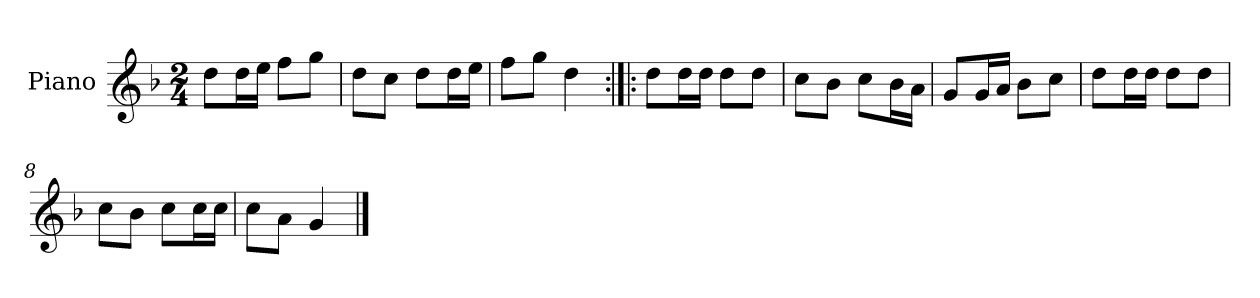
**kern
*part1
*staff1
*I"Piano
*I'Pno.
*clefG2
*k[b-]
*M2/4
=1
8dd\L
16dd\L
16ee\JJ
8ff\L
8gg\J
=2
8dd\L
8cc\J
8dd\L
16dd\L
16ee\JJ
=3
8ff\L
8gg\J
4dd\
=4:|!|:
8dd\L
16dd\L
16dd\JJ
8dd\L
8dd\J
=5
8cc\L
8b-\J
8cc\L
16b-\L
16a\JJ
=6
8g/L
16g/L
16a/JJ
8b-\L
8cc\J
=7
8dd\L
16dd\L
16dd\JJ
8dd\L
8dd\J
!!LO:LB:g=z
=8
8cc\L
8b-\J
8cc\L
16cc\L
16cc\JJ
=9
8cc\L
8a\J
4g/
==
*-
